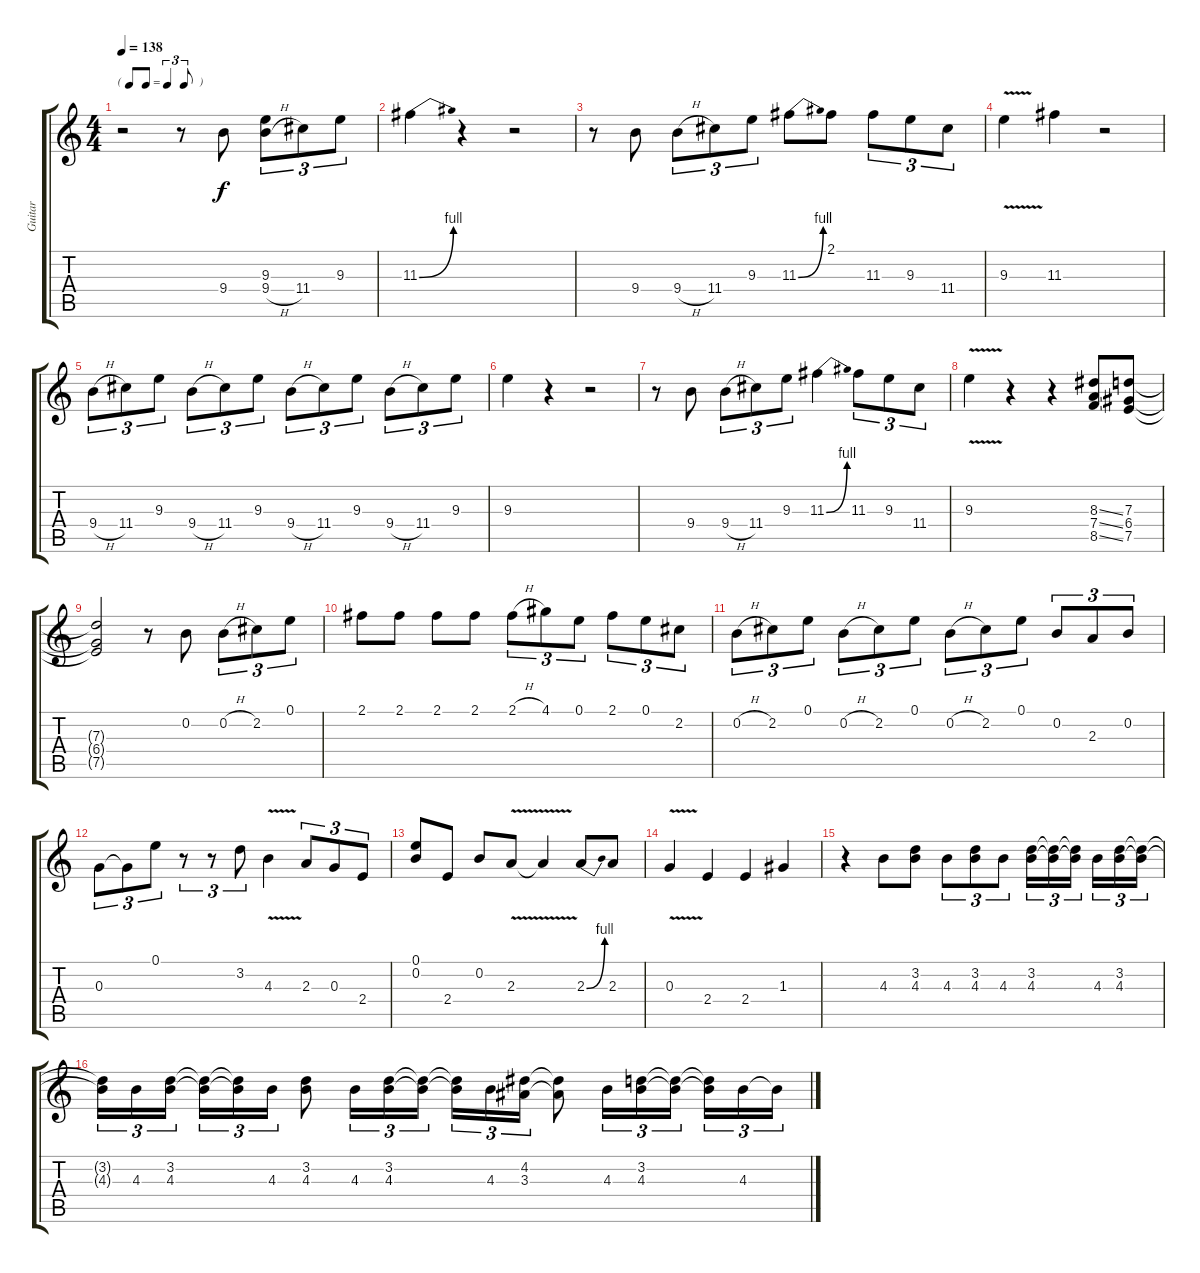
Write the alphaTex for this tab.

\track ("Guitar" "Guitar") {instrument distortionguitar}
\staff {score tabs}
\tuning (E4 B3 G3 D3 A2 E2) {hide}
\ts (4 4)
\tf triplet8th
\tempo 138
\clef g2
\ks c
r.2{dy f instrument distortionguitar} r.8 9.4.8 (9.3 9.4{h}).8{tu (3 2)} 11.4.8{tu (3 2)} 9.3.8{tu (3 2)} |
11.3{be (bend 0 0 60 4)}.4 r.4 r.2 |
r.8 9.4.8 9.4{h}.8{tu (3 2)} 11.4.8{tu (3 2)} 9.3.8{tu (3 2)} 11.3{be (bend 0 0 60 4)}.8 2.1.8 11.3.8{tu (3 2)} 9.3.8{tu (3 2)} 11.4.8{tu (3 2)} |
9.3{v}.4 11.3.4 r.2 |
9.4{h}.8{tu (3 2)} 11.4.8{tu (3 2)} 9.3.8{tu (3 2)} 9.4{h}.8{tu (3 2)} 11.4.8{tu (3 2)} 9.3.8{tu (3 2)} 9.4{h}.8{tu (3 2)} 11.4.8{tu (3 2)} 9.3.8{tu (3 2)} 9.4{h}.8{tu (3 2)} 11.4.8{tu (3 2)} 9.3.8{tu (3 2)} |
9.3.4 r.4 r.2 |
r.8 9.4.8 9.4{h}.8{tu (3 2)} 11.4.8{tu (3 2)} 9.3.8{tu (3 2)} 11.3{be (bend 0 0 60 4)}.4 11.3.8{tu (3 2)} 9.3.8{tu (3 2)} 11.4.8{tu (3 2)} |
9.3{v}.4 r.4 r.4 (8.3{ss} 7.4{ss} 8.5{ss}).8 (7.3 6.4 7.5).8 |
(7.3{t} 6.4{t} 7.5{t}).2 r.8 0.2.8 0.2{h}.8{tu (3 2)} 2.2.8{tu (3 2)} 0.1.8{tu (3 2)} |
2.1.8 2.1.8 2.1.8 2.1.8 2.1{h}.8{tu (3 2)} 4.1.8{tu (3 2)} 0.1.8{tu (3 2)} 2.1.8{tu (3 2)} 0.1.8{tu (3 2)} 2.2.8{tu (3 2)} |
0.2{h}.8{tu (3 2)} 2.2.8{tu (3 2)} 0.1.8{tu (3 2)} 0.2{h}.8{tu (3 2)} 2.2.8{tu (3 2)} 0.1.8{tu (3 2)} 0.2{h}.8{tu (3 2)} 2.2.8{tu (3 2)} 0.1.8{tu (3 2)} 0.2.8{tu (3 2)} 2.3.8{tu (3 2)} 0.2.8{tu (3 2)} |
0.3.8{tu (3 2)} 0.3{t}.8{tu (3 2)} 0.1.8{tu (3 2)} r.8{tu (3 2)} r.8{tu (3 2)} 3.2.8{tu (3 2)} 4.3{v}.4 2.3.8{tu (3 2)} 0.3.8{tu (3 2)} 2.4.8{tu (3 2)} |
(0.1 0.2).8 2.4.8 0.2.8 2.3{v}.8 2.3{t}.4 2.3{be (bend 0 0 60 4)}.8 2.3.8 |
0.3{v}.4 2.4.4 2.4.4 1.3.4 |
r.4 4.3.8 (3.2 4.3).8 4.3.8{tu (3 2)} (3.2 4.3).8{tu (3 2)} 4.3.8{tu (3 2)} (3.2 4.3).16{tu (3 2)} (3.2{t} 4.3{t}).16{tu (3 2)} (3.2{t} 4.3{t}).16{tu (3 2)} 4.3.16{tu (3 2)} (3.2 4.3).16{tu (3 2)} (3.2{t} 4.3{t}).16{tu (3 2)} |
(3.2{t} 4.3{t}).16{tu (3 2)} 4.3.16{tu (3 2)} (3.2 4.3).16{tu (3 2)} (3.2{t} 4.3{t}).16{tu (3 2)} (3.2{t} 4.3{t}).16{tu (3 2)} 4.3.16{tu (3 2)} (3.2 4.3).8 4.3.16{tu (3 2)} (3.2 4.3).16{tu (3 2)} (3.2{t} 4.3{t}).16{tu (3 2)} (3.2{t} 4.3{t}).16{tu (3 2)} 4.3.16{tu (3 2)} (4.2 3.3).16{tu (3 2)} (4.2{t} 3.3{t}).8 4.3.16{tu (3 2)} (3.2 4.3).16{tu (3 2)} (3.2{t} 4.3{t}).16{tu (3 2)} (3.2{t} 4.3{t}).16{tu (3 2)} 4.3.16{tu (3 2)} 4.3{t}.16{tu (3 2)}
